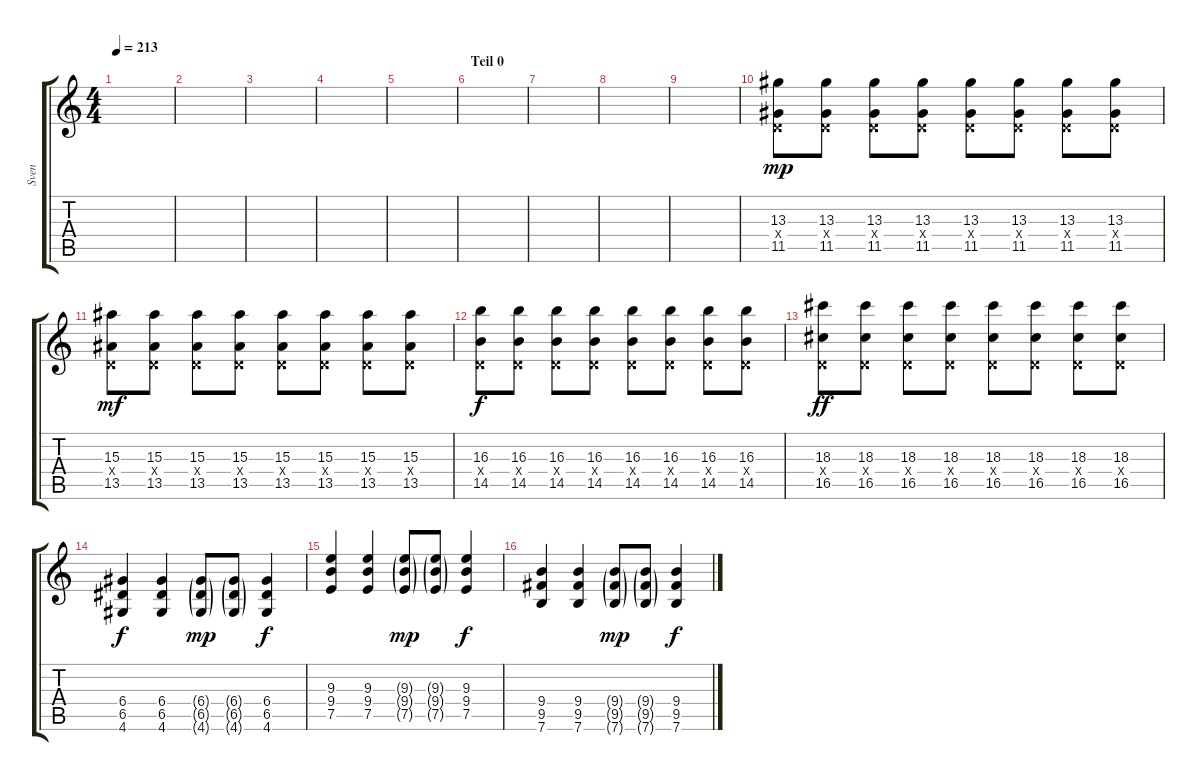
\track ("Sven" "Sven") {instrument distortionguitar}
\staff {score tabs}
\tuning (E4 B3 G3 D3 A2 E2) {hide}
\ts (4 4)
\tempo 213
\clef g2
\ks c
|
|
|
|
|
\section ("" "Teil 0")
|
|
|
|
(13.3 0.4{x} 11.5).8{dy mp} (13.3 0.4{x} 11.5).8 (13.3 0.4{x} 11.5).8 (13.3 0.4{x} 11.5).8 (13.3 0.4{x} 11.5).8 (13.3 0.4{x} 11.5).8 (13.3 0.4{x} 11.5).8 (13.3 0.4{x} 11.5).8 |
(15.3 0.4{x} 13.5).8{dy mf} (15.3 0.4{x} 13.5).8 (15.3 0.4{x} 13.5).8 (15.3 0.4{x} 13.5).8 (15.3 0.4{x} 13.5).8 (15.3 0.4{x} 13.5).8 (15.3 0.4{x} 13.5).8 (15.3 0.4{x} 13.5).8 |
(16.3 0.4{x} 14.5).8{dy f} (16.3 0.4{x} 14.5).8 (16.3 0.4{x} 14.5).8 (16.3 0.4{x} 14.5).8 (16.3 0.4{x} 14.5).8 (16.3 0.4{x} 14.5).8 (16.3 0.4{x} 14.5).8 (16.3 0.4{x} 14.5).8 |
(18.3 0.4{x} 16.5).8{dy ff} (18.3 0.4{x} 16.5).8 (18.3 0.4{x} 16.5).8 (18.3 0.4{x} 16.5).8 (18.3 0.4{x} 16.5).8 (18.3 0.4{x} 16.5).8 (18.3 0.4{x} 16.5).8 (18.3 0.4{x} 16.5).8 |
(6.4 6.5 4.6).4{dy f} (6.4 6.5 4.6).4 (6.4{g} 6.5{g} 4.6{g}).8{dy mp} (6.4{g} 6.5{g} 4.6{g}).8 (6.4 6.5 4.6).4{dy f} |
(9.3 9.4 7.5).4 (9.3 9.4 7.5).4 (9.3{g} 9.4{g} 7.5{g}).8{dy mp} (9.3{g} 9.4{g} 7.5{g}).8 (9.3 9.4 7.5).4{dy f} |
(9.4 9.5 7.6).4 (9.4 9.5 7.6).4 (9.4{g} 9.5{g} 7.6{g}).8{dy mp} (9.4{g} 9.5{g} 7.6{g}).8 (9.4 9.5 7.6).4{dy f}
